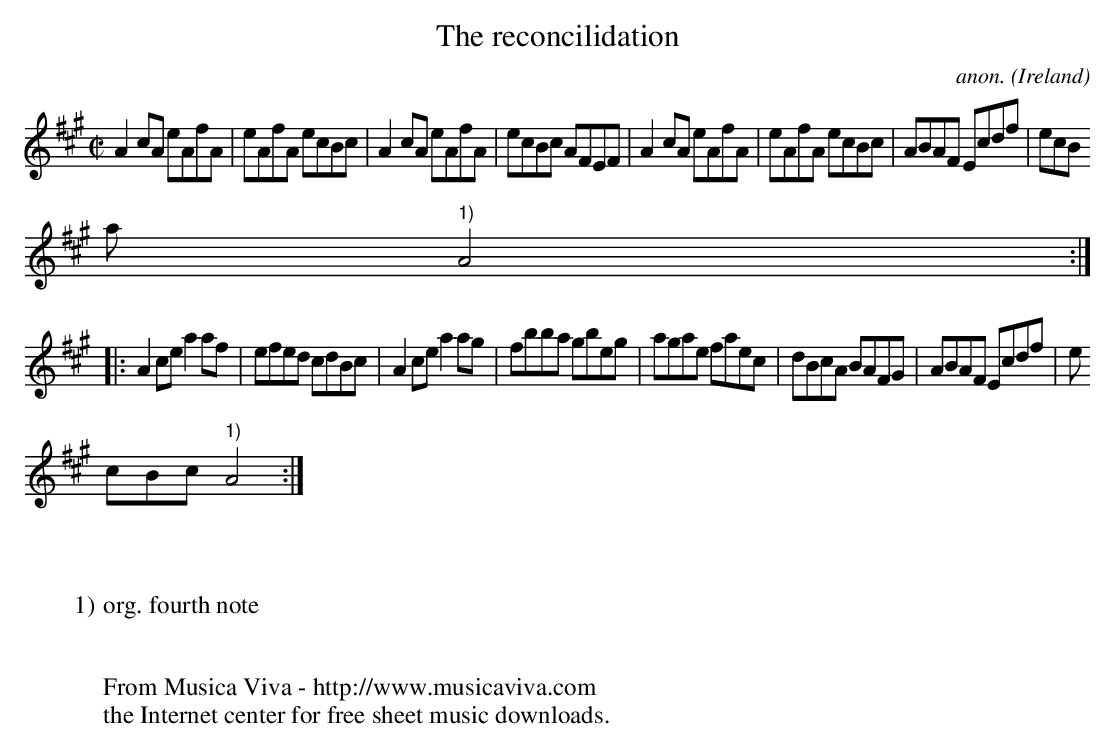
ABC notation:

X:1
T: The reconcilidation
C: anon.
O: Ireland
4.abc
M: C|
L: 1/8
K: A
A2cA eAfA|eAfA ecBc|A2cA eAfA|ecBc AFEF|A2cA eAfA|eAfA ecBc|ABAF Ecdf|ecB
a "^1)"A4:|
|:A2ce a2af|efed cdBc|A2ce a2ag|fbba gbeg|agae faec|dBcA BAFG|ABAF Ecdf|e
cBc "^1)"A4:|
W:
W:
W: 1) org. fourth note
W:
W:
W: From Musica Viva - http://www.musicaviva.com
W: the Internet center for free sheet music downloads.
